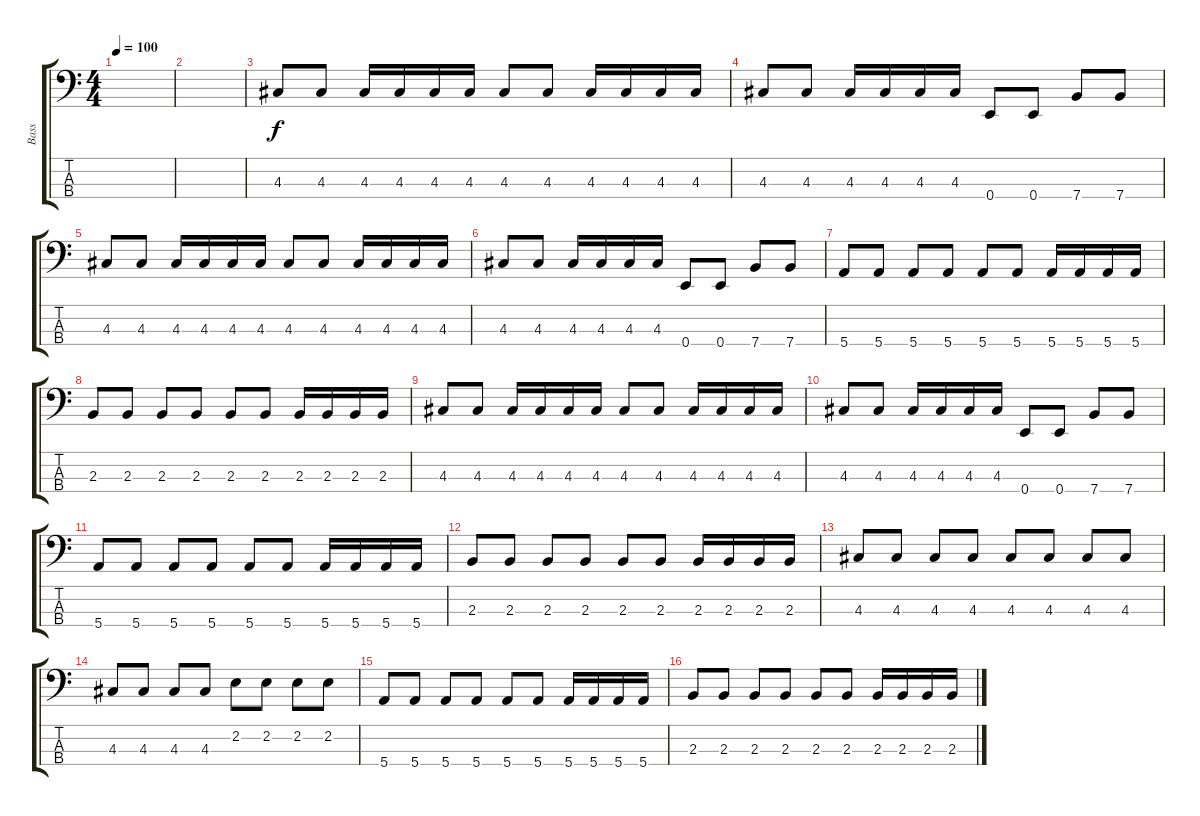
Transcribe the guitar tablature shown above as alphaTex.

\track ("Bass" "Bass") {instrument electricbassfinger}
\staff {score tabs}
\tuning (G2 D2 A1 E1) {hide}
\ts (4 4)
\tempo 100
\clef f4
\ks c
|
|
4.3.8 4.3.8 4.3.16 4.3.16 4.3.16 4.3.16 4.3.8 4.3.8 4.3.16 4.3.16 4.3.16 4.3.16 |
4.3.8 4.3.8 4.3.16 4.3.16 4.3.16 4.3.16 0.4.8 0.4.8 7.4.8 7.4.8 |
4.3.8 4.3.8 4.3.16 4.3.16 4.3.16 4.3.16 4.3.8 4.3.8 4.3.16 4.3.16 4.3.16 4.3.16 |
4.3.8 4.3.8 4.3.16 4.3.16 4.3.16 4.3.16 0.4.8 0.4.8 7.4.8 7.4.8 |
5.4.8 5.4.8 5.4.8 5.4.8 5.4.8 5.4.8 5.4.16 5.4.16 5.4.16 5.4.16 |
2.3.8 2.3.8 2.3.8 2.3.8 2.3.8 2.3.8 2.3.16 2.3.16 2.3.16 2.3.16 |
4.3.8 4.3.8 4.3.16 4.3.16 4.3.16 4.3.16 4.3.8 4.3.8 4.3.16 4.3.16 4.3.16 4.3.16 |
4.3.8 4.3.8 4.3.16 4.3.16 4.3.16 4.3.16 0.4.8 0.4.8 7.4.8 7.4.8 |
5.4.8 5.4.8 5.4.8 5.4.8 5.4.8 5.4.8 5.4.16 5.4.16 5.4.16 5.4.16 |
2.3.8 2.3.8 2.3.8 2.3.8 2.3.8 2.3.8 2.3.16 2.3.16 2.3.16 2.3.16 |
4.3.8 4.3.8 4.3.8 4.3.8 4.3.8 4.3.8 4.3.8 4.3.8 |
4.3.8 4.3.8 4.3.8 4.3.8 2.2.8 2.2.8 2.2.8 2.2.8 |
5.4.8 5.4.8 5.4.8 5.4.8 5.4.8 5.4.8 5.4.16 5.4.16 5.4.16 5.4.16 |
2.3.8 2.3.8 2.3.8 2.3.8 2.3.8 2.3.8 2.3.16 2.3.16 2.3.16 2.3.16
